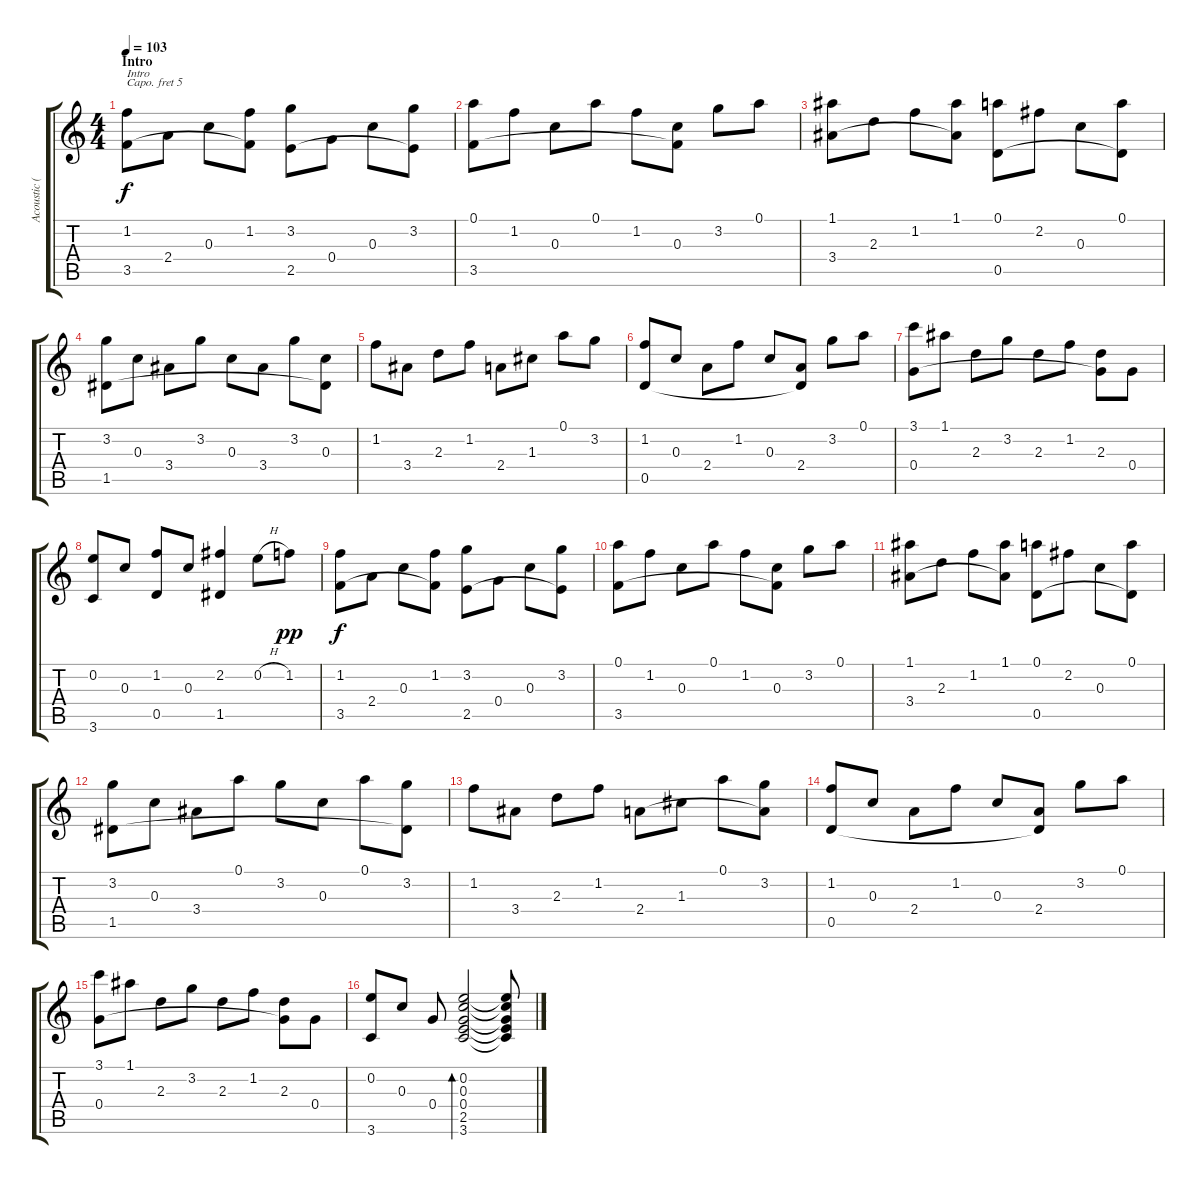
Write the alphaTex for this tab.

\track ("Acoustic (capo V)" "Acoustic (") {instrument acousticguitarsteel}
\staff {score tabs}
\capo 5
\tuning (E4 B3 G3 D3 A2 E2) {hide}
\ts (4 4)
\section ("" "Intro")
\tempo 103
\clef g2
\ks c
(1.2 3.5).8{txt "Intro" dy f instrument acousticguitarsteel} 2.4.8 0.3.8 (1.2 3.5{t}).8 (3.2 2.5).8 0.4.8 0.3.8 (3.2 2.5{t}).8 |
(0.1 3.5).8 1.2.8 0.3.8 0.1.8 1.2.8 (0.3 3.5{t}).8 3.2.8 0.1.8 |
(1.1 3.4).8 2.3.8 1.2.8 (1.1 3.4{t}).8 (0.1 0.5).8 2.2.8 0.3.8 (0.1 0.5{t}).8 |
(3.2 1.5).8 0.3.8 3.4.8 3.2.8 0.3.8 3.4.8 3.2.8 (0.3 1.5{t}).8 |
1.2.8 3.4.8 2.3.8 1.2.8 2.4.8 1.3.8 0.1.8 3.2.8 |
(1.2 0.5).8 0.3.8 2.4.8 1.2.8 0.3.8 (2.4 0.5{t}).8 3.2.8 0.1.8 |
(3.1 0.4).8 1.1.8 2.3.8 3.2.8 2.3.8 1.2.8 (2.3 0.4{t}).8 0.4.8 |
(0.2 3.6).8 0.3.8 (1.2 0.5).8 0.3.8 (2.2 1.5).4 0.2{h}.8 1.2.8{dy pp} |
(1.2 3.5).8{dy f} 2.4.8 0.3.8 (1.2 3.5{t}).8 (3.2 2.5).8 0.4.8 0.3.8 (3.2 2.5{t}).8 |
(0.1 3.5).8 1.2.8 0.3.8 0.1.8 1.2.8 (0.3 3.5{t}).8 3.2.8 0.1.8 |
(1.1 3.4).8 2.3.8 1.2.8 (1.1 3.4{t}).8 (0.1 0.5).8 2.2.8 0.3.8 (0.1 0.5{t}).8 |
(3.2 1.5).8 0.3.8 3.4.8 0.1.8 3.2.8 0.3.8 0.1.8 (3.2 1.5{t}).8 |
1.2.8 3.4.8 2.3.8 1.2.8 2.4.8 1.3.8 0.1.8 (3.2 2.4{t}).8 |
(1.2 0.5).8 0.3.8 2.4.8 1.2.8 0.3.8 (2.4 0.5{t}).8 3.2.8 0.1.8 |
(3.1 0.4).8 1.1.8 2.3.8 3.2.8 2.3.8 1.2.8 (2.3 0.4{t}).8 0.4.8 |
(0.2 3.6).8 0.3.8 0.4.8 (0.2 0.3 0.4 2.5 3.6).2{bd 480} (0.2{t} 0.3{t} 0.4{t} 2.5{t} 3.6{t}).8
